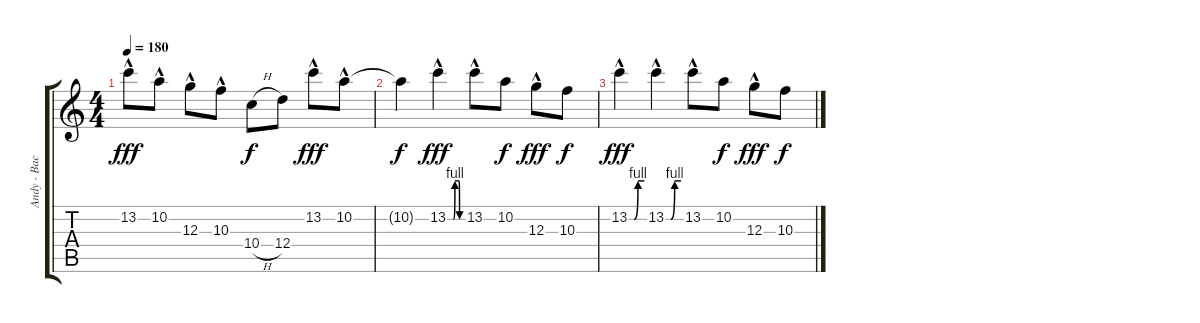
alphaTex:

\track ("Andy - Backround/Solo" "Andy - Bac") {instrument overdrivenguitar}
\staff {score tabs}
\tuning (E4 B3 G3 D3 A2 E2) {hide}
\ts (4 4)
\tempo 180
\clef g2
\ks c
13.2{hac}.8{dy fff} 10.2{hac}.8 12.3{hac}.8 10.3{hac}.8 10.4{h}.8{dy f} 12.4.8 13.2{hac}.8{dy fff} 10.2{hac}.8 |
10.2{t}.4{dy f} 13.2{be (custom 0 0 23 0 29 4 45 4 47 0 60 0) hac}.4{dy fff} 13.2{hac}.8 10.2.8{dy f} 12.3{hac}.8{dy fff} 10.3.8{dy f} |
13.2{be (custom 0 0 20 0 35 4 60 4) hac}.4{dy fff} 13.2{be (custom 0 0 20 0 35 4 60 4) hac}.4 13.2{hac}.8 10.2.8{dy f} 12.3{hac}.8{dy fff} 10.3.8{dy f}
